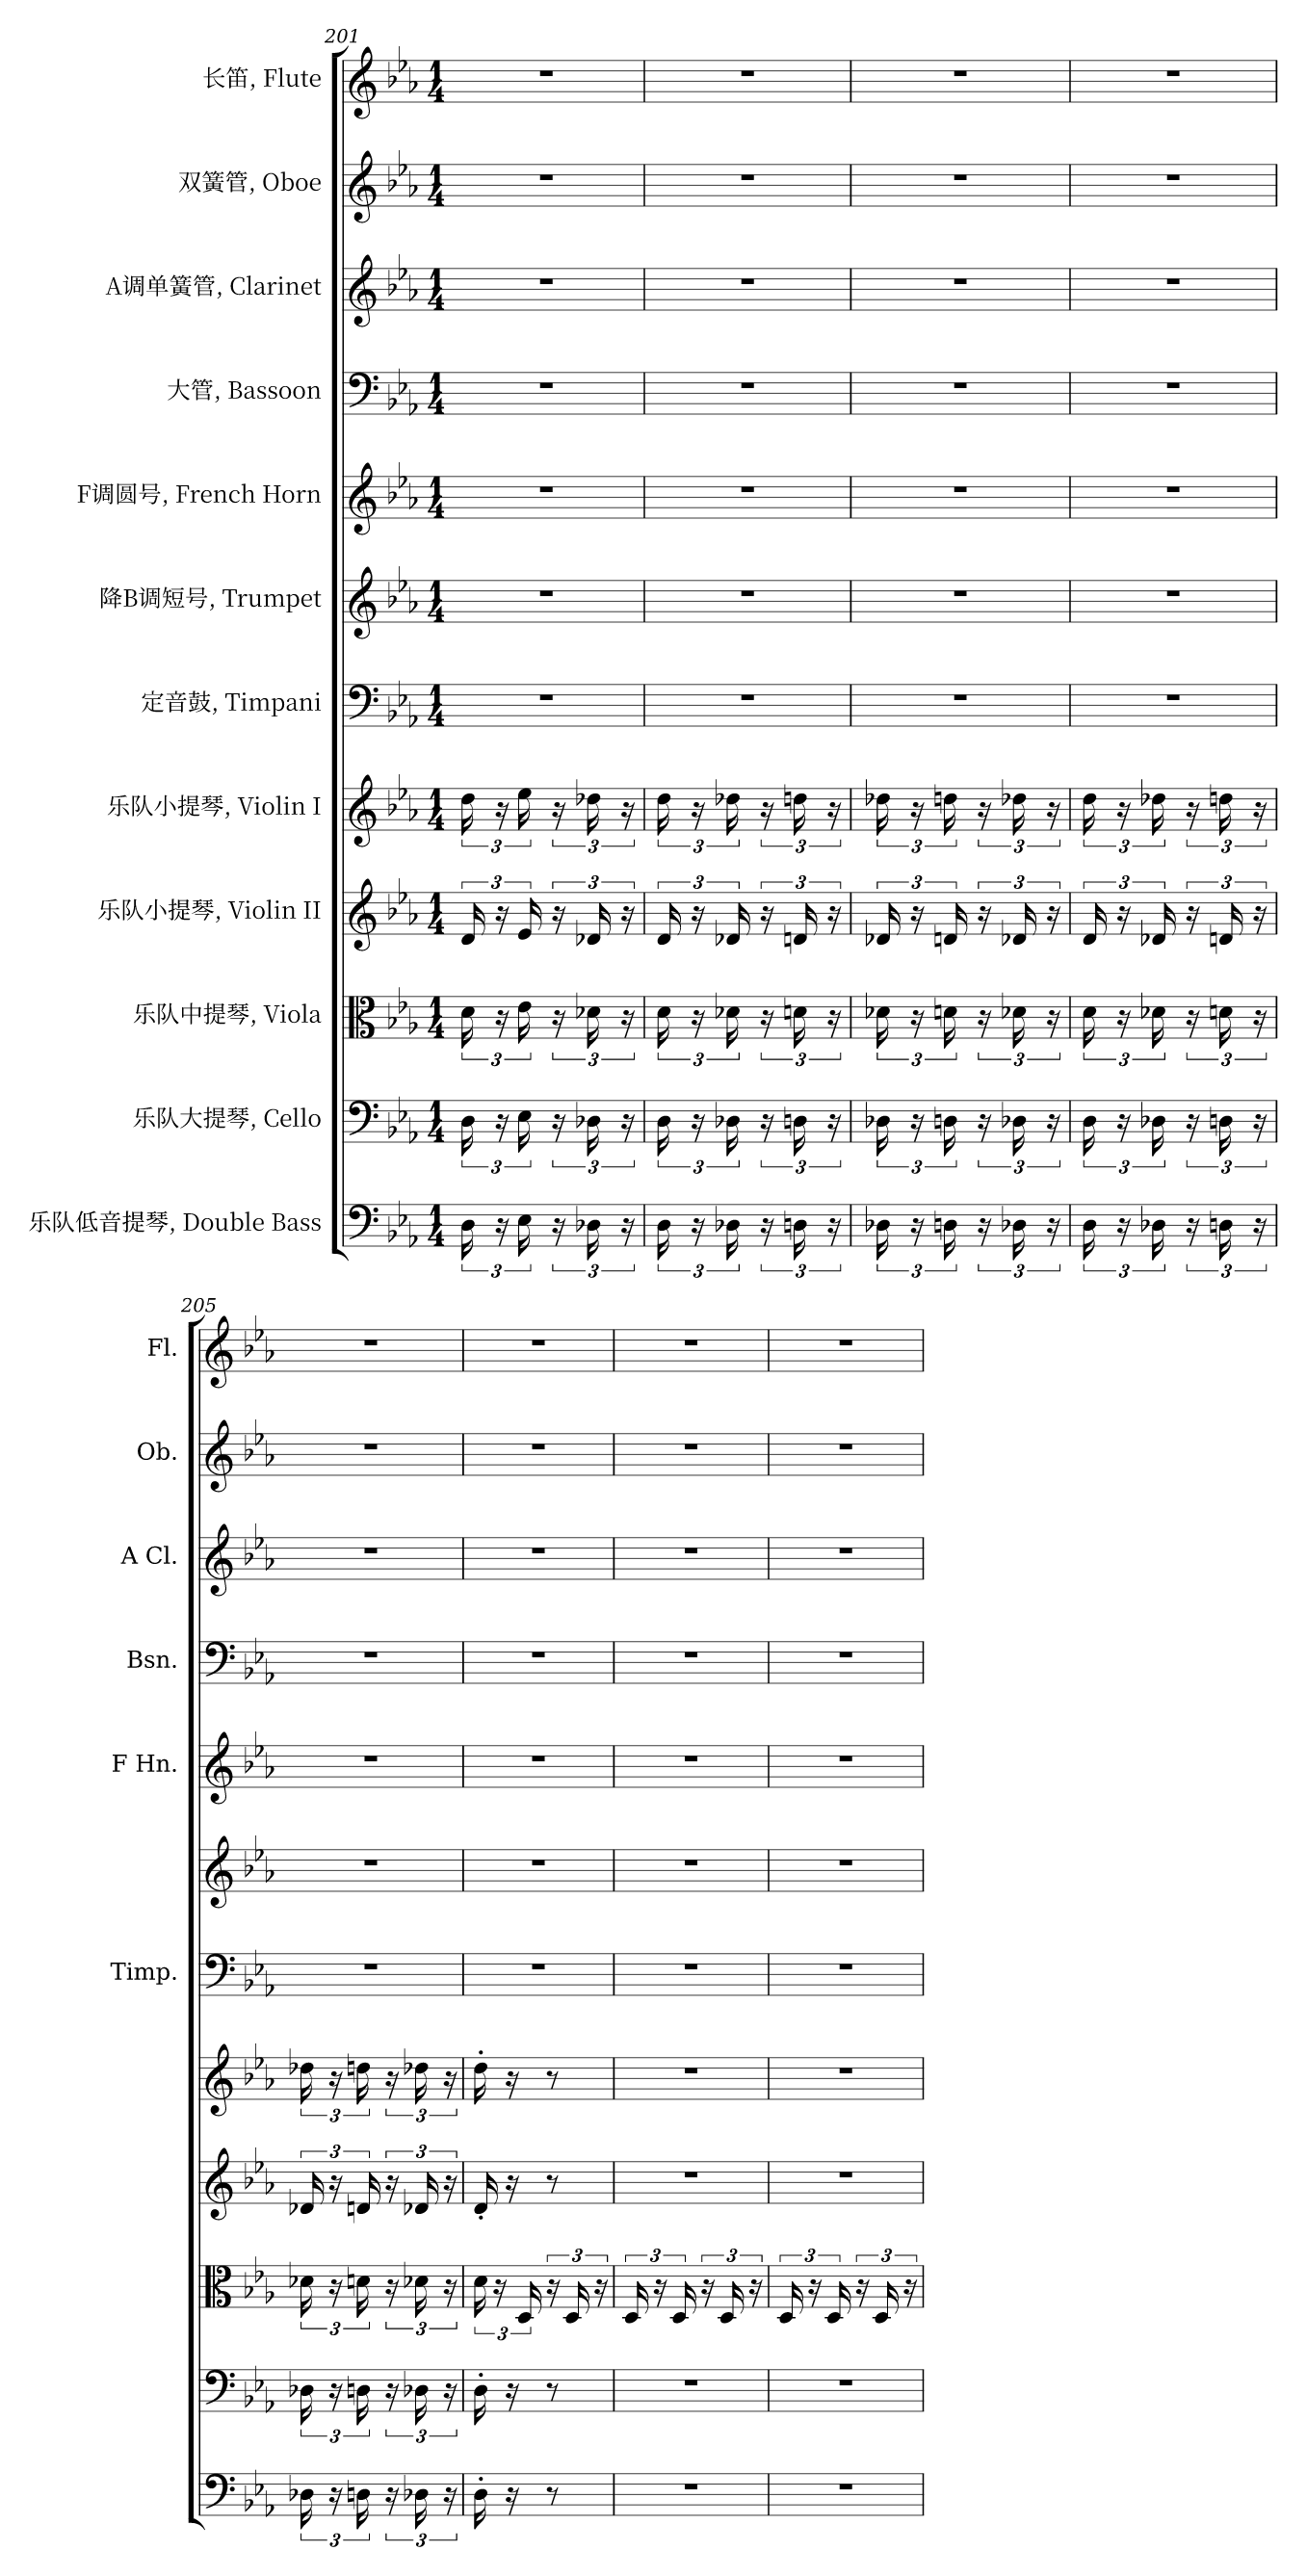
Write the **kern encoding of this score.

**kern	**kern	**kern	**kern	**kern	**kern	**kern	**kern	**kern	**kern	**kern	**kern
*part12	*part11	*part10	*part9	*part8	*part7	*part6	*part5	*part4	*part3	*part2	*part1
*staff12	*staff11	*staff10	*staff9	*staff8	*staff7	*staff6	*staff5	*staff4	*staff3	*staff2	*staff1
*I"乐队低音提琴, Double Bass	*I"乐队大提琴, Cello	*I"乐队中提琴, Viola	*I"乐队小提琴, Violin II	*I"乐队小提琴, Violin I	*I"定音鼓, Timpani	*I"降B调短号, Trumpet	*I"F调圆号, French Horn	*I"大管, Bassoon	*I"A调单簧管, Clarinet	*I"双簧管, Oboe	*I"长笛, Flute
*	*	*	*	*	*I'Timp.	*	*I'F Hn.	*I'Bsn.	*I'A Cl.	*I'Ob.	*I'Fl.
*clefF4	*clefF4	*clefC3	*clefG2	*clefG2	*clefF4	*clefG2	*clefG2	*clefF4	*clefG2	*clefG2	*clefG2
*ITrd7c12	*	*	*	*	*	*ITrd1c2	*ITrd4c7	*	*ITrd1c2	*	*
*k[b-e-a-]	*k[b-e-a-]	*k[b-e-a-]	*k[b-e-a-]	*k[b-e-a-]	*k[b-e-a-]	*k[b-e-a-d-g-]	*k[b-e-a-d-]	*k[b-e-a-]	*k[b-e-a-d-g-]	*k[b-e-a-]	*k[b-e-a-]
*M1/4	*M1/4	*M1/4	*M1/4	*M1/4	*M1/4	*M1/4	*M1/4	*M1/4	*M1/4	*M1/4	*M1/4
=201	=201	=201	=201	=201	=201	=201	=201	=201	=201	=201	=201
24DD\	24D\	24d\	24d/	24dd\	4r	4r	4r	4r	4r	4r	4r
24r	24r	24r	24r	24r	.	.	.	.	.	.	.
24EE-\	24E-\	24e-\	24e-/	24ee-\	.	.	.	.	.	.	.
24r	24r	24r	24r	24r	.	.	.	.	.	.	.
24DD-X\	24D-X\	24d-X\	24d-X/	24dd-X\	.	.	.	.	.	.	.
24r	24r	24r	24r	24r	.	.	.	.	.	.	.
!!LO:PB:g=z
=202	=202	=202	=202	=202	=202	=202	=202	=202	=202	=202	=202
24DD\	24D\	24d\	24d/	24dd\	4r	4r	4r	4r	4r	4r	4r
24r	24r	24r	24r	24r	.	.	.	.	.	.	.
24DD-X\	24D-X\	24d-X\	24d-X/	24dd-X\	.	.	.	.	.	.	.
24r	24r	24r	24r	24r	.	.	.	.	.	.	.
24DDn\	24Dn\	24dn\	24dn/	24ddn\	.	.	.	.	.	.	.
24r	24r	24r	24r	24r	.	.	.	.	.	.	.
=203	=203	=203	=203	=203	=203	=203	=203	=203	=203	=203	=203
24DD-X\	24D-X\	24d-X\	24d-X/	24dd-X\	4r	4r	4r	4r	4r	4r	4r
24r	24r	24r	24r	24r	.	.	.	.	.	.	.
24DDn\	24Dn\	24dn\	24dn/	24ddn\	.	.	.	.	.	.	.
24r	24r	24r	24r	24r	.	.	.	.	.	.	.
24DD-X\	24D-X\	24d-X\	24d-X/	24dd-X\	.	.	.	.	.	.	.
24r	24r	24r	24r	24r	.	.	.	.	.	.	.
=204	=204	=204	=204	=204	=204	=204	=204	=204	=204	=204	=204
24DD\	24D\	24d\	24d/	24dd\	4r	4r	4r	4r	4r	4r	4r
24r	24r	24r	24r	24r	.	.	.	.	.	.	.
24DD-X\	24D-X\	24d-X\	24d-X/	24dd-X\	.	.	.	.	.	.	.
24r	24r	24r	24r	24r	.	.	.	.	.	.	.
24DDn\	24Dn\	24dn\	24dn/	24ddn\	.	.	.	.	.	.	.
24r	24r	24r	24r	24r	.	.	.	.	.	.	.
=205	=205	=205	=205	=205	=205	=205	=205	=205	=205	=205	=205
24DD-X\	24D-X\	24d-X\	24d-X/	24dd-X\	4r	4r	4r	4r	4r	4r	4r
24r	24r	24r	24r	24r	.	.	.	.	.	.	.
24DDn\	24Dn\	24dn\	24dn/	24ddn\	.	.	.	.	.	.	.
24r	24r	24r	24r	24r	.	.	.	.	.	.	.
24DD-X\	24D-X\	24d-X\	24d-X/	24dd-X\	.	.	.	.	.	.	.
24r	24r	24r	24r	24r	.	.	.	.	.	.	.
!!LO:PB:g=z
=206	=206	=206	=206	=206	=206	=206	=206	=206	=206	=206	=206
16DD'\	16D'\	24d\	16d'/	16dd'\	4r	4r	4r	4r	4r	4r	4r
.	.	24r	.	.	.	.	.	.	.	.	.
16r	16r	.	16r	16r	.	.	.	.	.	.	.
.	.	24D/	.	.	.	.	.	.	.	.	.
8r	8r	24r	8r	8r	.	.	.	.	.	.	.
.	.	24D/	.	.	.	.	.	.	.	.	.
.	.	24r	.	.	.	.	.	.	.	.	.
=207	=207	=207	=207	=207	=207	=207	=207	=207	=207	=207	=207
4r	4r	24D/	4r	4r	4r	4r	4r	4r	4r	4r	4r
.	.	24r	.	.	.	.	.	.	.	.	.
.	.	24D/	.	.	.	.	.	.	.	.	.
.	.	24r	.	.	.	.	.	.	.	.	.
.	.	24D/	.	.	.	.	.	.	.	.	.
.	.	24r	.	.	.	.	.	.	.	.	.
=208	=208	=208	=208	=208	=208	=208	=208	=208	=208	=208	=208
4r	4r	24D/	4r	4r	4r	4r	4r	4r	4r	4r	4r
.	.	24r	.	.	.	.	.	.	.	.	.
.	.	24D/	.	.	.	.	.	.	.	.	.
.	.	24r	.	.	.	.	.	.	.	.	.
.	.	24D/	.	.	.	.	.	.	.	.	.
.	.	24r	.	.	.	.	.	.	.	.	.
=	=	=	=	=	=	=	=	=	=	=	=
*-	*-	*-	*-	*-	*-	*-	*-	*-	*-	*-	*-
